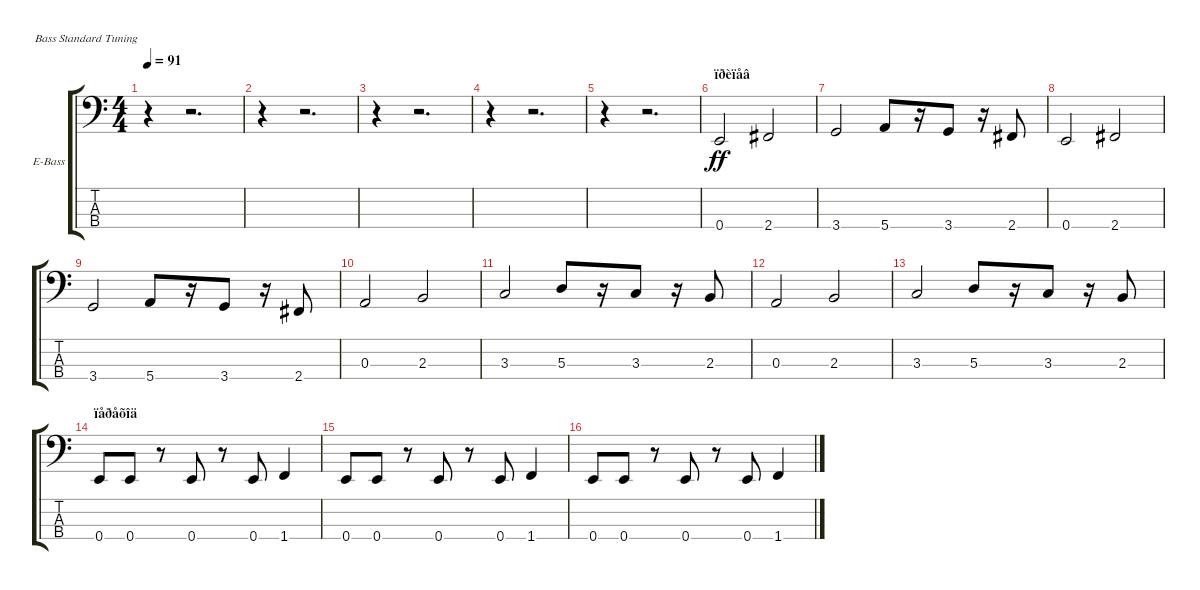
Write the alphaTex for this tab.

\bracketExtendMode groupsimilarinstruments
\firstSystemTrackNameOrientation horizontal
\otherSystemsTrackNameOrientation horizontal
\track ("Бас" "E-Bass") {instrument electricbasspick}
\staff {score tabs}
\tuning (G2 D2 A1 E1)
\ts (4 4)
\tempo 91
\clef f4
\ks c
r.4{dy ff} r.2{d} |
r.4 r.2{d} |
r.4 r.2{d} |
r.4 r.2{d} |
r.4 r.2{d} |
\section ("" "ïðèïåâ")
0.4.2 2.4.2 |
3.4.2 5.4.8 r.16 3.4.8 r.16 2.4.8 |
0.4.2 2.4.2 |
3.4.2 5.4.8 r.16 3.4.8 r.16 2.4.8 |
0.3.2 2.3.2 |
3.3.2 5.3.8 r.16 3.3.8 r.16 2.3.8 |
0.3.2 2.3.2 |
3.3.2 5.3.8 r.16 3.3.8 r.16 2.3.8 |
\section ("" "ïåðåõîä")
0.4.8 0.4.8 r.8 0.4.8 r.8 0.4.8 1.4.4 |
0.4.8 0.4.8 r.8 0.4.8 r.8 0.4.8 1.4.4 |
0.4.8 0.4.8 r.8 0.4.8 r.8 0.4.8 1.4.4
